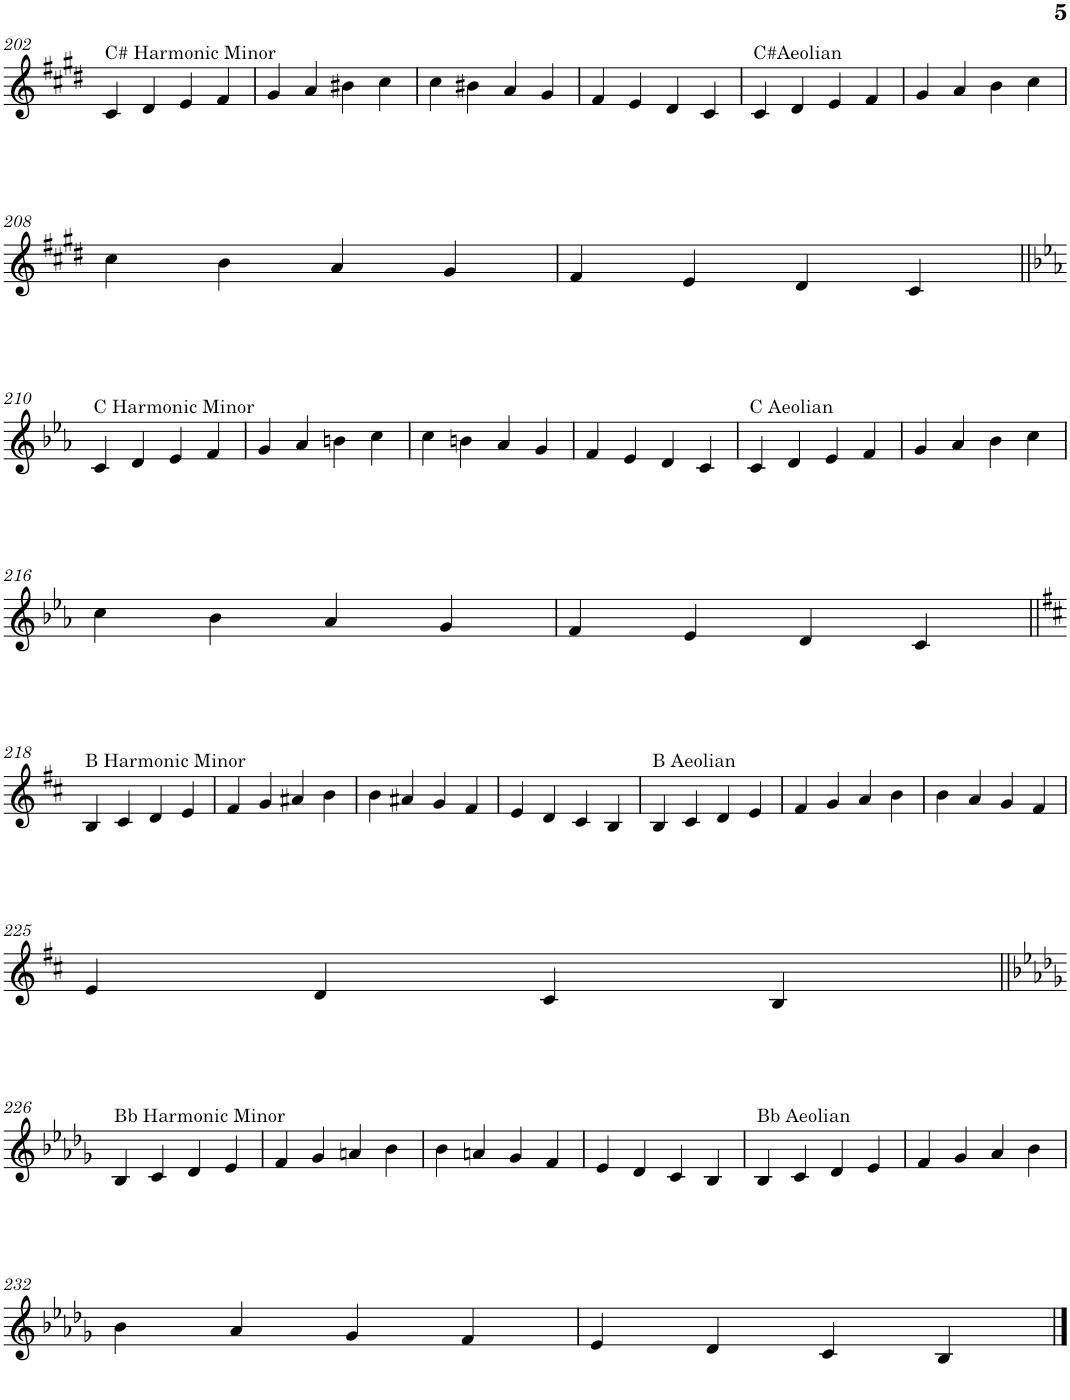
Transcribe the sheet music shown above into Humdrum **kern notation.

**kern
*part1
*staff1
*I"Alto Saxophone
*I'A. Sax.
!!LO:PB:g=z
*clefG2
*Trd5c9
*k[f#c#g#d#]
*M4/4
=202
!LO:TX:a:t=C# Harmonic Minor
4c#/
4d#/
4e/
4f#/
=203
4g#/
4a/
4b#X\
4cc#\
=204
4cc#\
4b#X\
4a/
4g#/
=205
4f#/
4e/
4d#/
4c#/
=206
!LO:TX:a:t=C#Aeolian
4c#/
4d#/
4e/
4f#/
=207
4g#/
4a/
4b\
4cc#\
!!LO:LB:g=z
=208
4cc#\
4b\
4a/
4g#/
=209
4f#/
4e/
4d#/
4c#/
!!LO:LB:g=z
=210||
*k[b-e-a-]
!LO:TX:a:t=C Harmonic Minor
4c/
4d/
4e-/
4f/
=211
4g/
4a-/
4bn\
4cc\
=212
4cc\
4bn\
4a-/
4g/
=213
4f/
4e-/
4d/
4c/
=214
!LO:TX:a:t=C Aeolian
4c/
4d/
4e-/
4f/
=215
4g/
4a-/
4b-\
4cc\
!!LO:LB:g=z
=216
4cc\
4b-\
4a-/
4g/
=217
4f/
4e-/
4d/
4c/
!!LO:LB:g=z
=218||
*k[f#c#]
!LO:TX:a:t=B Harmonic Minor
4B/
4c#/
4d/
4e/
=219
4f#/
4g/
4a#X/
4b\
=220
4b\
4a#X/
4g/
4f#/
=221
4e/
4d/
4c#/
4B/
=222
!LO:TX:a:t=B Aeolian
4B/
4c#/
4d/
4e/
=223
4f#/
4g/
4a/
4b\
=224
4b\
4a/
4g/
4f#/
!!LO:LB:g=z
=225
4e/
4d/
4c#/
4B/
!!LO:LB:g=z
=226||
*k[b-e-a-d-g-]
!LO:TX:a:t=Bb Harmonic Minor
4B-/
4c/
4d-/
4e-/
=227
4f/
4g-/
4an/
4b-\
=228
4b-\
4an/
4g-/
4f/
=229
4e-/
4d-/
4c/
4B-/
=230
!LO:TX:a:t=Bb Aeolian
4B-/
4c/
4d-/
4e-/
=231
4f/
4g-/
4a-/
4b-\
!!LO:LB:g=z
=232
4b-\
4a-/
4g-/
4f/
=233
4e-/
4d-/
4c/
4B-/
==
*-
